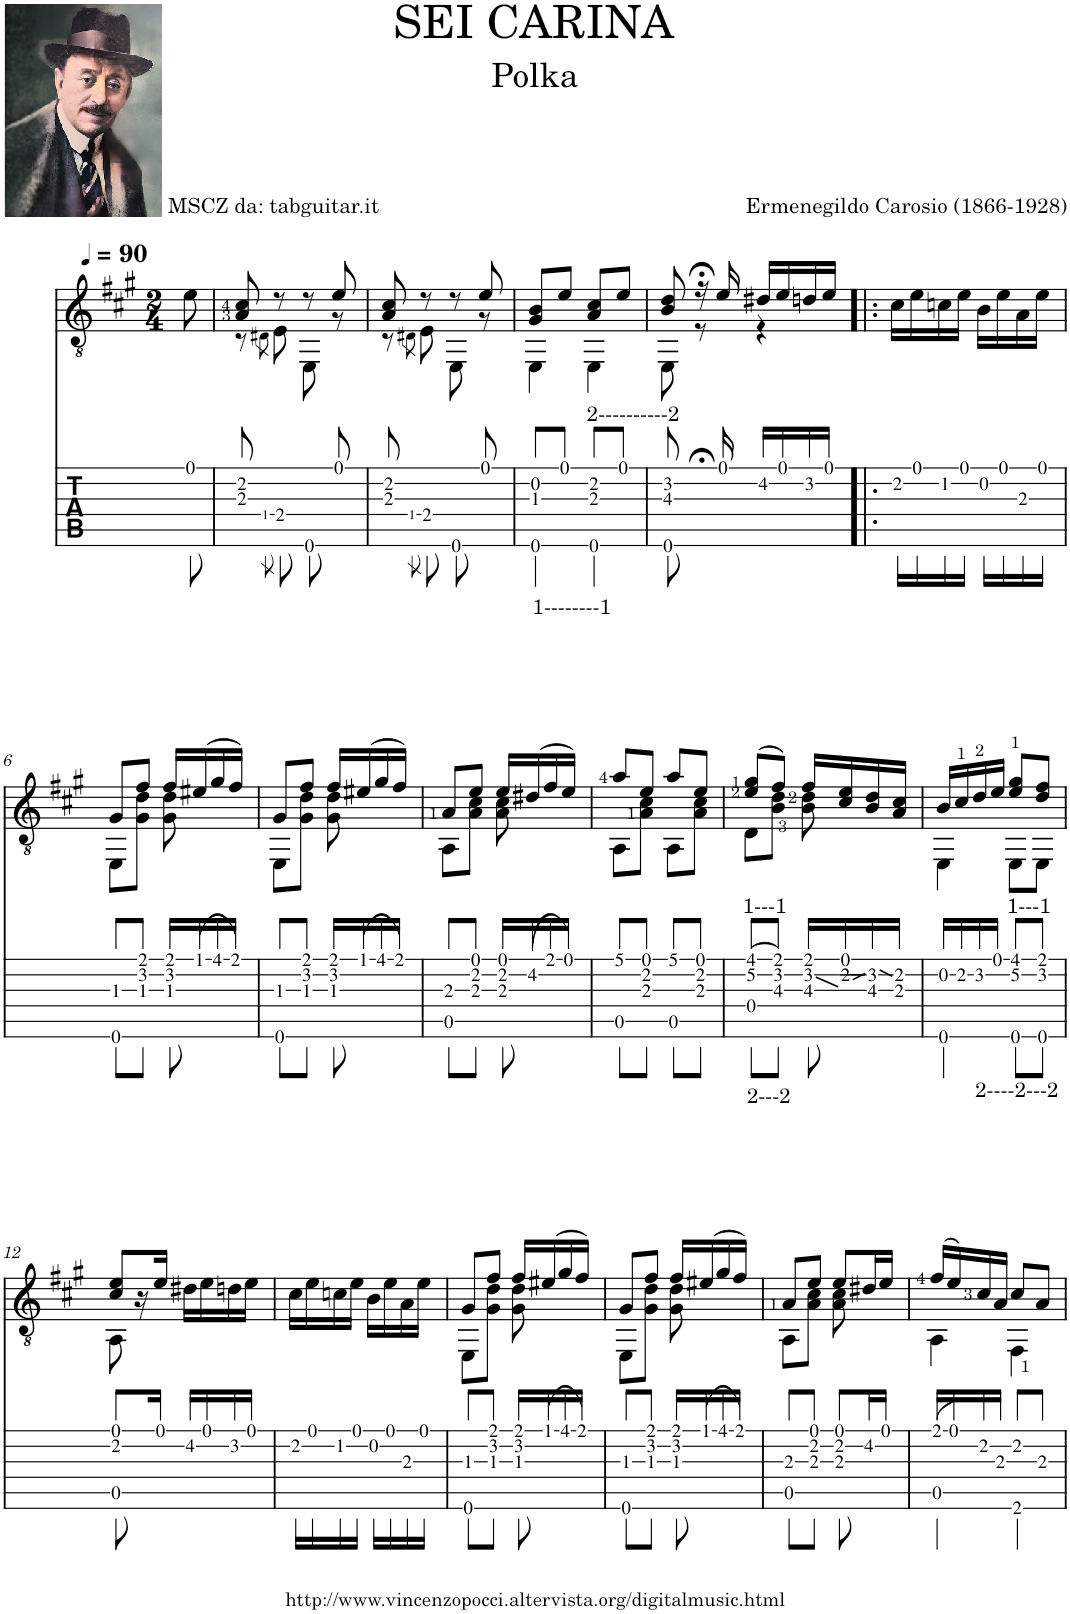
**kern	**kern
*part2	*part1
*staff2	*staff1
*I"Chitarra classica (Intavolatura)	*I"Classical Guitar
*stria6	*
*	*clefGv2
*k[f#c#g#]	*k[f#c#g#]
*M2/4	*M2/4
*MM90	*MM90
=	=
8e\	8e\
=1	=1
*^	*^
8A/ 8c#/	8r	8A/ 8c#/	8r
.	8qD#X\	.	8qD#X\
8r	8E\	8r	8E\
8r	8EE\	8r	8EE\
8e/	8r	8e/	8r
=2	=2	=2	=2
8A/ 8c#/	8r	8A/ 8c#/	8r
.	8qD#X\	.	8qD#X\
8r	8E\	8r	8E\
8r	8EE\	8r	8EE\
8e/	8r	8e/	8r
=3	=3	=3	=3
!LO:TX:b:t=1--------1	!	!	!
8G#/ 8B/L	4EE\	8G#/ 8B/L	4EE\
8e/J	.	8e/J	.
!LO:TX:a:t=2----------2	!	!	!
8A/ 8c#/L	4EE\	8A/ 8c#/L	4EE\
8e/J	.	8e/J	.
=4	=4	=4	=4
8B/ 8d/	8EE\	8B/ 8d/	8EE\
16r;<	8r	16r;<	8r
16e/	.	16e/	.
16d#X/LL	4r	16d#X/LL	4r
16e/	.	16e/	.
16dn/	.	16dn/	.
16e/JJ	.	16e/JJ	.
*v	*v	*	*
*	*v	*v
=5!|:	=5!|:
16c#\LL	16c#\LL
16e\	16e\
16cn\	16cn\
16e\JJ	16e\JJ
16B\LL	16B\LL
16e\	16e\
16A\	16A\
16e\JJ	16e\JJ
!!LO:LB:g=z
=6	=6
*^	*^
8G#/L	8EE\L	8G#/L	8EE\L
8f#/J	8G#\ 8d\J	8f#/J	8G#\ 8d\J
16f#/LL	8G#\ 8d\	16f#/LL	8G#\ 8d\
(16e#X/	.	(16e#X/	.
16g#/	8ryy	16g#/	8ryy
16f#/JJ)	.	16f#/JJ)	.
=7	=7	=7	=7
8G#/L	8EE\L	8G#/L	8EE\L
8f#/J	8G#\ 8d\J	8f#/J	8G#\ 8d\J
16f#/LL	8G#\ 8d\	16f#/LL	8G#\ 8d\
(16e#X/	.	(16e#X/	.
16g#/	8ryy	16g#/	8ryy
16f#/JJ)	.	16f#/JJ)	.
=8	=8	=8	=8
8A/L	8AA\L	8A/L	8AA\L
8e/J	8A\ 8c#\J	8e/J	8A\ 8c#\J
16e/LL	8A\ 8c#\	16e/LL	8A\ 8c#\
(16d#X/	.	(16d#X/	.
16f#/	8ryy	16f#/	8ryy
16e/JJ)	.	16e/JJ)	.
=9	=9	=9	=9
8a/L	8AA\L	8a/L	8AA\L
8e/J	8A\ 8c#\J	8e/J	8A\ 8c#\J
8a/L	8AA\L	8a/L	8AA\L
8e/J	8A\ 8c#\J	8e/J	8A\ 8c#\J
=10	=10	=10	=10
!LO:TX:a:t=1---1	!	!	!
!LO:TX:b:t=2---2	!	!	!
(8e/ 8g#/L	8D\L	(8e/ 8g#/L	8D\L
8f#/J)	8B\ 8d\J	8f#/J)	8B\ 8d\J
16f#/LL	8B\ 8d\	16f#/LL	8B\ 8d\
16c#/ 16e/	.	16c#/ 16e/	.
16B/ 16d/	8ryy	16B/ 16d/	8ryy
16A/ 16c#/JJ	.	16A/ 16c#/JJ	.
=11	=11	=11	=11
16B/LL	4EE\	16B/LL	4EE\
16c#/	.	16c#/	.
!LO:TX:b:t=2----2---2	!	!	!
16d/	.	16d/	.
16e/JJ	.	16e/JJ	.
!LO:TX:a:t=1---1	!	!	!
8e/ 8g#/L	8EE\L	8e/ 8g#/L	8EE\L
8d/ 8f#/J	8EE\J	8d/ 8f#/J	8EE\J
!!LO:LB:g=z	!!
=12	=12	=12	=12
8c#/ 8e/L	8AA\	8c#/ 8e/L	8AA\
16r	4.ryy	16r	4.ryy
16e/JJ	.	16e/JJ	.
16d#X/LL	.	16d#X\LL	.
16e/	.	16e\	.
16dn/	.	16dn\	.
16e/JJ	.	16e\JJ	.
*v	*v	*	*
*	*v	*v
=13	=13
16c#\LL	16c#\LL
16e\	16e\
16cn\	16cn\
16e\JJ	16e\JJ
16B\LL	16B\LL
16e\	16e\
16A\	16A\
16e\JJ	16e\JJ
=14	=14
*^	*^
8G#/L	8EE\L	8G#/L	8EE\L
8f#/J	8G#\ 8d\J	8f#/J	8G#\ 8d\J
16f#/LL	8G#\ 8d\	16f#/LL	8G#\ 8d\
(16e#X/	.	(16e#X/	.
16g#/	8ryy	16g#/	8ryy
16f#/JJ)	.	16f#/JJ)	.
=15	=15	=15	=15
8G#/L	8EE\L	8G#/L	8EE\L
8f#/J	8G#\ 8d\J	8f#/J	8G#\ 8d\J
16f#/LL	8G#\ 8d\	16f#/LL	8G#\ 8d\
(16e#X/	.	(16e#X/	.
16g#/	8ryy	16g#/	8ryy
16f#/JJ)	.	16f#/JJ)	.
=16	=16	=16	=16
8A/L	8AA\L	8A/L	8AA\L
8e/J	8A\ 8c#\J	8e/J	8A\ 8c#\J
8e/L	8A\ 8c#\	8e/L	8A\ 8c#\
16d#X/L	8ryy	16d#X/L	8ryy
16e/JJ	.	16e/JJ	.
=17	=17	=17	=17
(16f#/LL	4AA\	(16f#/LL	4AA\
16e/)	.	16e/)	.
16c#/	.	16c#/	.
16A/JJ	.	16A/JJ	.
8c#/L	4FF#\	8c#/L	4FF#\
8A/J	.	8A/J	.
*v	*v	*	*
*	*v	*v
=	=
*-	*-
